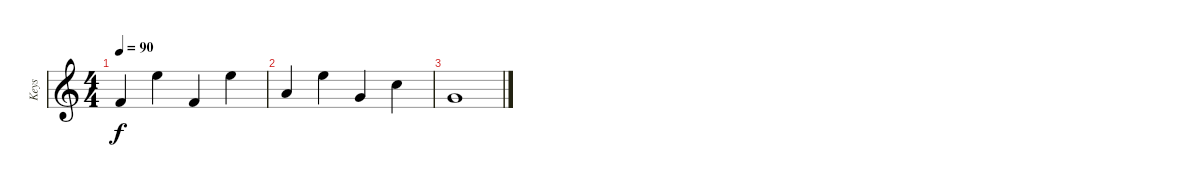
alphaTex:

\track ("Keys" "Keys") {instrument celesta}
\staff {score}
\tuning (E4 B3 G3 D3 A2 E2) {hide}
\ts (4 4)
\tempo 90
\clef g2
\ks c
10.3.4{dy f} 12.1.4 10.3.4 12.1.4 |
10.2.4 12.1.4 8.2.4 8.1.4 |
8.2.1
